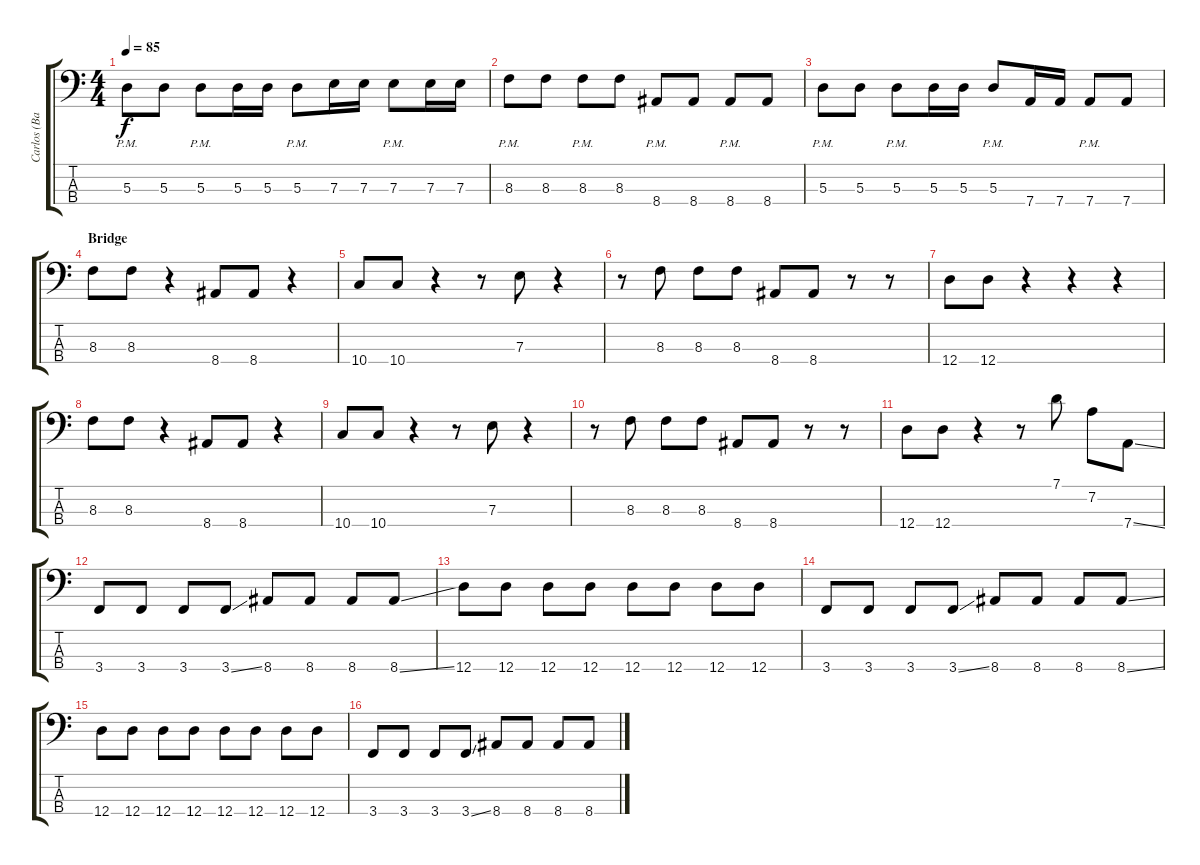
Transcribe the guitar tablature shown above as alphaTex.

\track ("Carlos (Bass)" "Carlos (Ba") {instrument electricbasspick}
\staff {score tabs}
\tuning (G2 D2 A1 D1) {hide}
\ts (4 4)
\tempo 85
\clef f4
\ks c
5.3{pm}.8{dy f} 5.3.8 5.3{pm}.8 5.3.16 5.3.16 5.3{pm}.8 7.3.16 7.3.16 7.3{pm}.8 7.3.16 7.3.16 |
8.3{pm}.8 8.3.8 8.3{pm}.8 8.3.8 8.4{pm}.8 8.4.8 8.4{pm}.8 8.4.8 |
5.3{pm}.8 5.3.8 5.3{pm}.8 5.3.16 5.3.16 5.3{pm}.8 7.4.16 7.4.16 7.4{pm}.8 7.4.8 |
\section ("" "Bridge")
8.3.8 8.3.8 r.4 8.4.8 8.4.8 r.4 |
10.4.8 10.4.8 r.4 r.8 7.3.8 r.4 |
r.8 8.3.8 8.3.8 8.3.8 8.4.8 8.4.8 r.8 r.8 |
12.4.8 12.4.8 r.4 r.4 r.4 |
8.3.8 8.3.8 r.4 8.4.8 8.4.8 r.4 |
10.4.8 10.4.8 r.4 r.8 7.3.8 r.4 |
r.8 8.3.8 8.3.8 8.3.8 8.4.8 8.4.8 r.8 r.8 |
12.4.8 12.4.8 r.4 r.8 7.1.8 7.2.8 7.4{ss}.8 |
3.4.8 3.4.8 3.4.8 3.4{ss}.8 8.4.8 8.4.8 8.4.8 8.4{ss}.8 |
12.4.8 12.4.8 12.4.8 12.4.8 12.4.8 12.4.8 12.4.8 12.4.8 |
3.4.8 3.4.8 3.4.8 3.4{ss}.8 8.4.8 8.4.8 8.4.8 8.4{ss}.8 |
12.4.8 12.4.8 12.4.8 12.4.8 12.4.8 12.4.8 12.4.8 12.4.8 |
3.4.8 3.4.8 3.4.8 3.4{ss}.8 8.4.8 8.4.8 8.4.8 8.4{ss}.8
